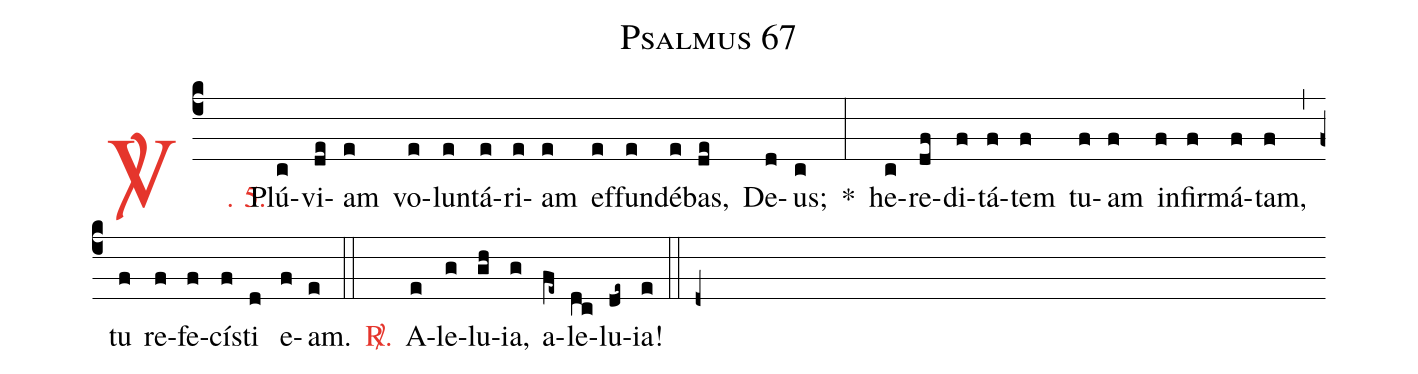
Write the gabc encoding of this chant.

name: Psalmus 67;
%%
(c4)

<c><sp>V/</sp>. 5.</c>() Plú(c)vi(de)am(e) vo(e)lun(e)tá(e)ri(e)am(e) ef(e)fun(e)dé(e)bas,(de) De(d)us;(c) *(:) he(c)re(df)di(f)tá(f)tem(f) tu(f)am(f) in(f)fir(f)má(f)tam,(f) (,) tu(f) re(f)fe(f)cís(f)ti(d) e(f)am.(e)

(::)

<c><sp>R/</sp>.</c>() A(e)le(g)lu(gh)ia,(g) a(fe~)le(dc)lu(de~)ia!(e)

(::)

(d+)
